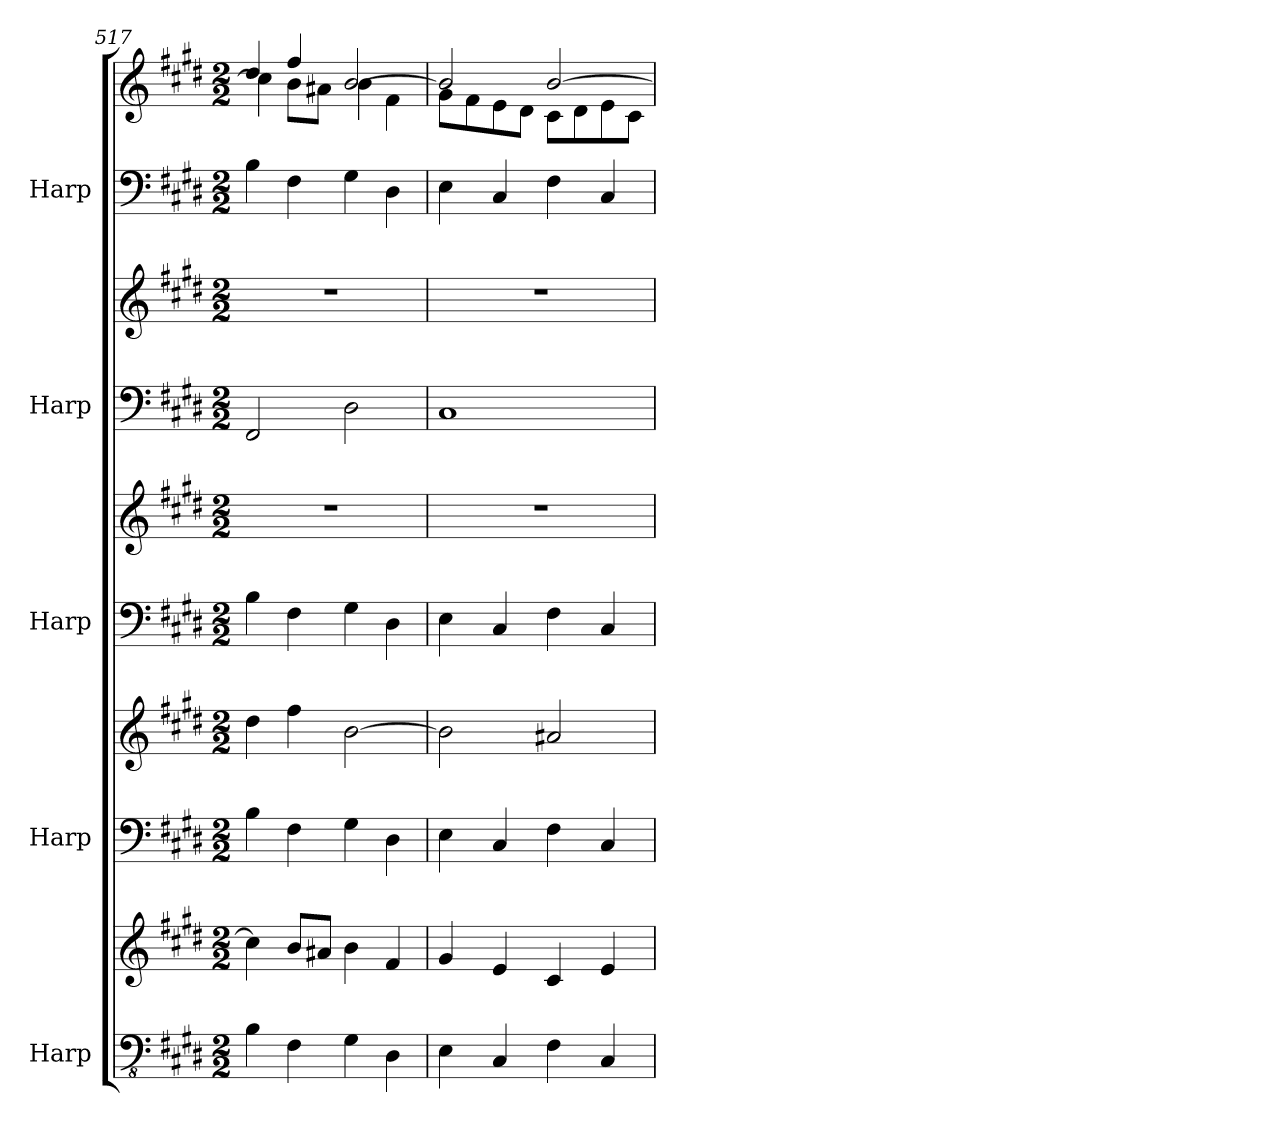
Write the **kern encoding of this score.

**kern	**kern	**kern	**kern	**kern	**kern	**kern	**kern	**kern	**kern
*part5	*part5	*part4	*part4	*part3	*part3	*part2	*part2	*part1	*part1
*staff10	*staff9	*staff8	*staff7	*staff6	*staff5	*staff4	*staff3	*staff2	*staff1
*I"Harp	*	*I"Harp	*	*I"Harp	*	*I"Harp	*	*I"Harp	*
*I'Hp	*	*I'Hp	*	*I'Hp	*	*I'Hp	*	*I'Hp	*
*clefFv4	*clefG2	*clefF4	*clefG2	*clefF4	*clefG2	*clefF4	*clefG2	*clefF4	*clefG2
*k[f#c#g#d#]	*k[f#c#g#d#]	*k[f#c#g#d#]	*k[f#c#g#d#]	*k[f#c#g#d#]	*k[f#c#g#d#]	*k[f#c#g#d#]	*k[f#c#g#d#]	*k[f#c#g#d#]	*k[f#c#g#d#]
*M2/2	*M2/2	*M2/2	*M2/2	*M2/2	*M2/2	*M2/2	*M2/2	*M2/2	*M2/2
=517	=517	=517	=517	=517	=517	=517	=517	=517	=517
*	*	*	*	*	*	*	*	*	*^
4BB\	4cc#\]	4B\	4dd#\	4B\	1r	2FF#/	1r	4B\	4dd#/	4cc#\]
4FF#\	8b/L	4F#\	4ff#\	4F#\	.	.	.	4F#\	4ff#/	8b\L
.	8a#X/J	.	.	.	.	.	.	.	.	8a#X\J
4GG#\	4b\	4G#\	[2b\	4G#\	.	2D#\	.	4G#\	[2b/	4b\
4DD#\	4f#/	4D#\	.	4D#\	.	.	.	4D#\	.	4f#\
=518	=518	=518	=518	=518	=518	=518	=518	=518	=518	=518
4EE\	4g#/	4E\	2b\]	4E\	1r	1C#	1r	4E\	2b/]	8g#\L
.	.	.	.	.	.	.	.	.	.	8f#\
4CC#/	4e/	4C#/	.	4C#/	.	.	.	4C#/	.	8e\
.	.	.	.	.	.	.	.	.	.	8d#\J
4FF#\	4c#/	4F#\	2a#X/	4F#\	.	.	.	4F#\	[2b/	8c#\L
.	.	.	.	.	.	.	.	.	.	8d#\
4CC#/	4e/	4C#/	.	4C#/	.	.	.	4C#/	.	8e\
.	.	.	.	.	.	.	.	.	.	8c#\J
*	*	*	*	*	*	*	*	*	*v	*v
=	=	=	=	=	=	=	=	=	=
*-	*-	*-	*-	*-	*-	*-	*-	*-	*-
